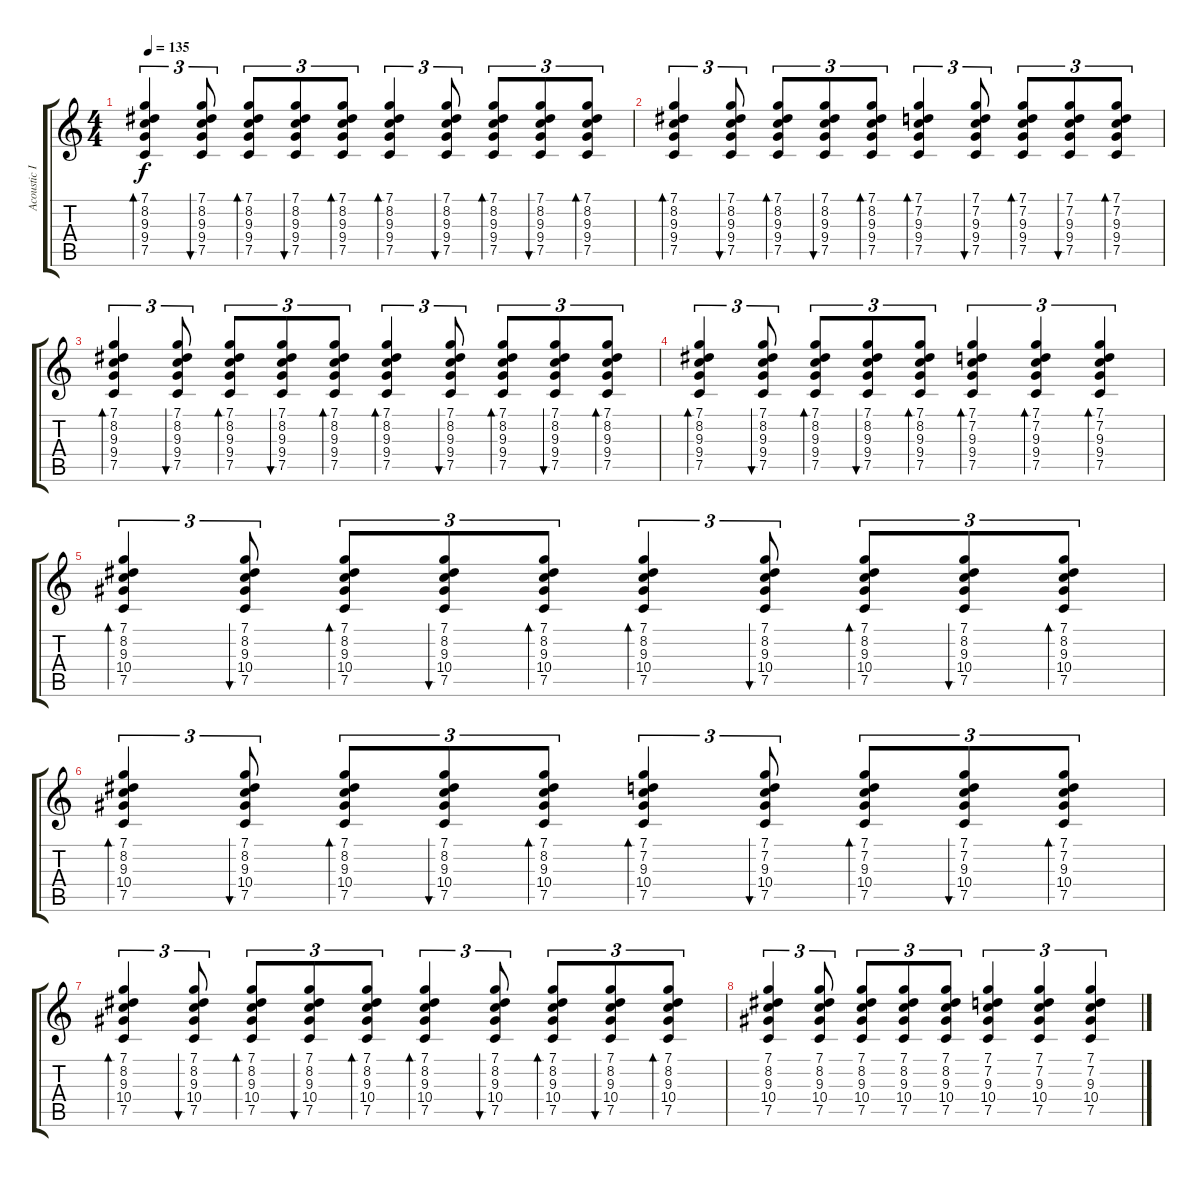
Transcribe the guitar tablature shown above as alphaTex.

\track ("Acoustic I" "Acoustic I") {instrument acousticguitarsteel}
\staff {score tabs}
\tuning (C4 G3 Eb3 Bb2 F2 C2) {hide}
\ts (4 4)
\tempo 135
\clef g2
\ks c
(7.1 8.2 9.3 9.4 7.5).4{tu (3 2) bd 30 dy f} (7.1 8.2 9.3 9.4 7.5).8{tu (3 2) bu 30} (7.1 8.2 9.3 9.4 7.5).8{tu (3 2) bd 30} (7.1 8.2 9.3 9.4 7.5).8{tu (3 2) bu 30} (7.1 8.2 9.3 9.4 7.5).8{tu (3 2) bd 60} (7.1 8.2 9.3 9.4 7.5).4{tu (3 2) bd 30} (7.1 8.2 9.3 9.4 7.5).8{tu (3 2) bu 30} (7.1 8.2 9.3 9.4 7.5).8{tu (3 2) bd 30} (7.1 8.2 9.3 9.4 7.5).8{tu (3 2) bu 30} (7.1 8.2 9.3 9.4 7.5).8{tu (3 2) bd 30} |
(7.1 8.2 9.3 9.4 7.5).4{tu (3 2) bd 30} (7.1 8.2 9.3 9.4 7.5).8{tu (3 2) bu 30} (7.1 8.2 9.3 9.4 7.5).8{tu (3 2) bd 30} (7.1 8.2 9.3 9.4 7.5).8{tu (3 2) bu 30} (7.1 8.2 9.3 9.4 7.5).8{tu (3 2) bd 60} (7.1 7.2 9.3 9.4 7.5).4{tu (3 2) bd 30} (7.1 7.2 9.3 9.4 7.5).8{tu (3 2) bu 30} (7.1 7.2 9.3 9.4 7.5).8{tu (3 2) bd 30} (7.1 7.2 9.3 9.4 7.5).8{tu (3 2) bu 30} (7.1 7.2 9.3 9.4 7.5).8{tu (3 2) bd 30} |
(7.1 8.2 9.3 9.4 7.5).4{tu (3 2) bd 30} (7.1 8.2 9.3 9.4 7.5).8{tu (3 2) bu 30} (7.1 8.2 9.3 9.4 7.5).8{tu (3 2) bd 30} (7.1 8.2 9.3 9.4 7.5).8{tu (3 2) bu 30} (7.1 8.2 9.3 9.4 7.5).8{tu (3 2) bd 60} (7.1 8.2 9.3 9.4 7.5).4{tu (3 2) bd 30} (7.1 8.2 9.3 9.4 7.5).8{tu (3 2) bu 30} (7.1 8.2 9.3 9.4 7.5).8{tu (3 2) bd 30} (7.1 8.2 9.3 9.4 7.5).8{tu (3 2) bu 30} (7.1 8.2 9.3 9.4 7.5).8{tu (3 2) bd 30} |
(7.1 8.2 9.3 9.4 7.5).4{tu (3 2) bd 30} (7.1 8.2 9.3 9.4 7.5).8{tu (3 2) bu 30} (7.1 8.2 9.3 9.4 7.5).8{tu (3 2) bd 30} (7.1 8.2 9.3 9.4 7.5).8{tu (3 2) bu 30} (7.1 8.2 9.3 9.4 7.5).8{tu (3 2) bd 60} (7.1 7.2 9.3 9.4 7.5).4{tu (3 2) bd 30} (7.1 7.2 9.3 9.4 7.5).4{tu (3 2) bd 30} (7.1 7.2 9.3 9.4 7.5).4{tu (3 2) bd 30} |
(7.1 8.2 9.3 10.4 7.5).4{tu (3 2) bd 30} (7.1 8.2 9.3 10.4 7.5).8{tu (3 2) bu 30} (7.1 8.2 9.3 10.4 7.5).8{tu (3 2) bd 30} (7.1 8.2 9.3 10.4 7.5).8{tu (3 2) bu 30} (7.1 8.2 9.3 10.4 7.5).8{tu (3 2) bd 60} (7.1 8.2 9.3 10.4 7.5).4{tu (3 2) bd 30} (7.1 8.2 9.3 10.4 7.5).8{tu (3 2) bu 30} (7.1 8.2 9.3 10.4 7.5).8{tu (3 2) bd 30} (7.1 8.2 9.3 10.4 7.5).8{tu (3 2) bu 30} (7.1 8.2 9.3 10.4 7.5).8{tu (3 2) bd 30} |
(7.1 8.2 9.3 10.4 7.5).4{tu (3 2) bd 30} (7.1 8.2 9.3 10.4 7.5).8{tu (3 2) bu 30} (7.1 8.2 9.3 10.4 7.5).8{tu (3 2) bd 30} (7.1 8.2 9.3 10.4 7.5).8{tu (3 2) bu 30} (7.1 8.2 9.3 10.4 7.5).8{tu (3 2) bd 60} (7.1 7.2 9.3 10.4 7.5).4{tu (3 2) bd 30} (7.1 7.2 9.3 10.4 7.5).8{tu (3 2) bu 30} (7.1 7.2 9.3 10.4 7.5).8{tu (3 2) bd 30} (7.1 7.2 9.3 10.4 7.5).8{tu (3 2) bu 30} (7.1 7.2 9.3 10.4 7.5).8{tu (3 2) bd 30} |
(7.1 8.2 9.3 10.4 7.5).4{tu (3 2) bd 30} (7.1 8.2 9.3 10.4 7.5).8{tu (3 2) bu 30} (7.1 8.2 9.3 10.4 7.5).8{tu (3 2) bd 30} (7.1 8.2 9.3 10.4 7.5).8{tu (3 2) bu 30} (7.1 8.2 9.3 10.4 7.5).8{tu (3 2) bd 60} (7.1 8.2 9.3 10.4 7.5).4{tu (3 2) bd 30} (7.1 8.2 9.3 10.4 7.5).8{tu (3 2) bu 30} (7.1 8.2 9.3 10.4 7.5).8{tu (3 2) bd 30} (7.1 8.2 9.3 10.4 7.5).8{tu (3 2) bu 30} (7.1 8.2 9.3 10.4 7.5).8{tu (3 2) bd 30} |
(7.1 8.2 9.3 10.4 7.5).4{tu (3 2)} (7.1 8.2 9.3 10.4 7.5).8{tu (3 2)} (7.1 8.2 9.3 10.4 7.5).8{tu (3 2)} (7.1 8.2 9.3 10.4 7.5).8{tu (3 2)} (7.1 8.2 9.3 10.4 7.5).8{tu (3 2)} (7.1 7.2 9.3 10.4 7.5).4{tu (3 2)} (7.1 7.2 9.3 10.4 7.5).4{tu (3 2)} (7.1 7.2 9.3 10.4 7.5).4{tu (3 2)}
